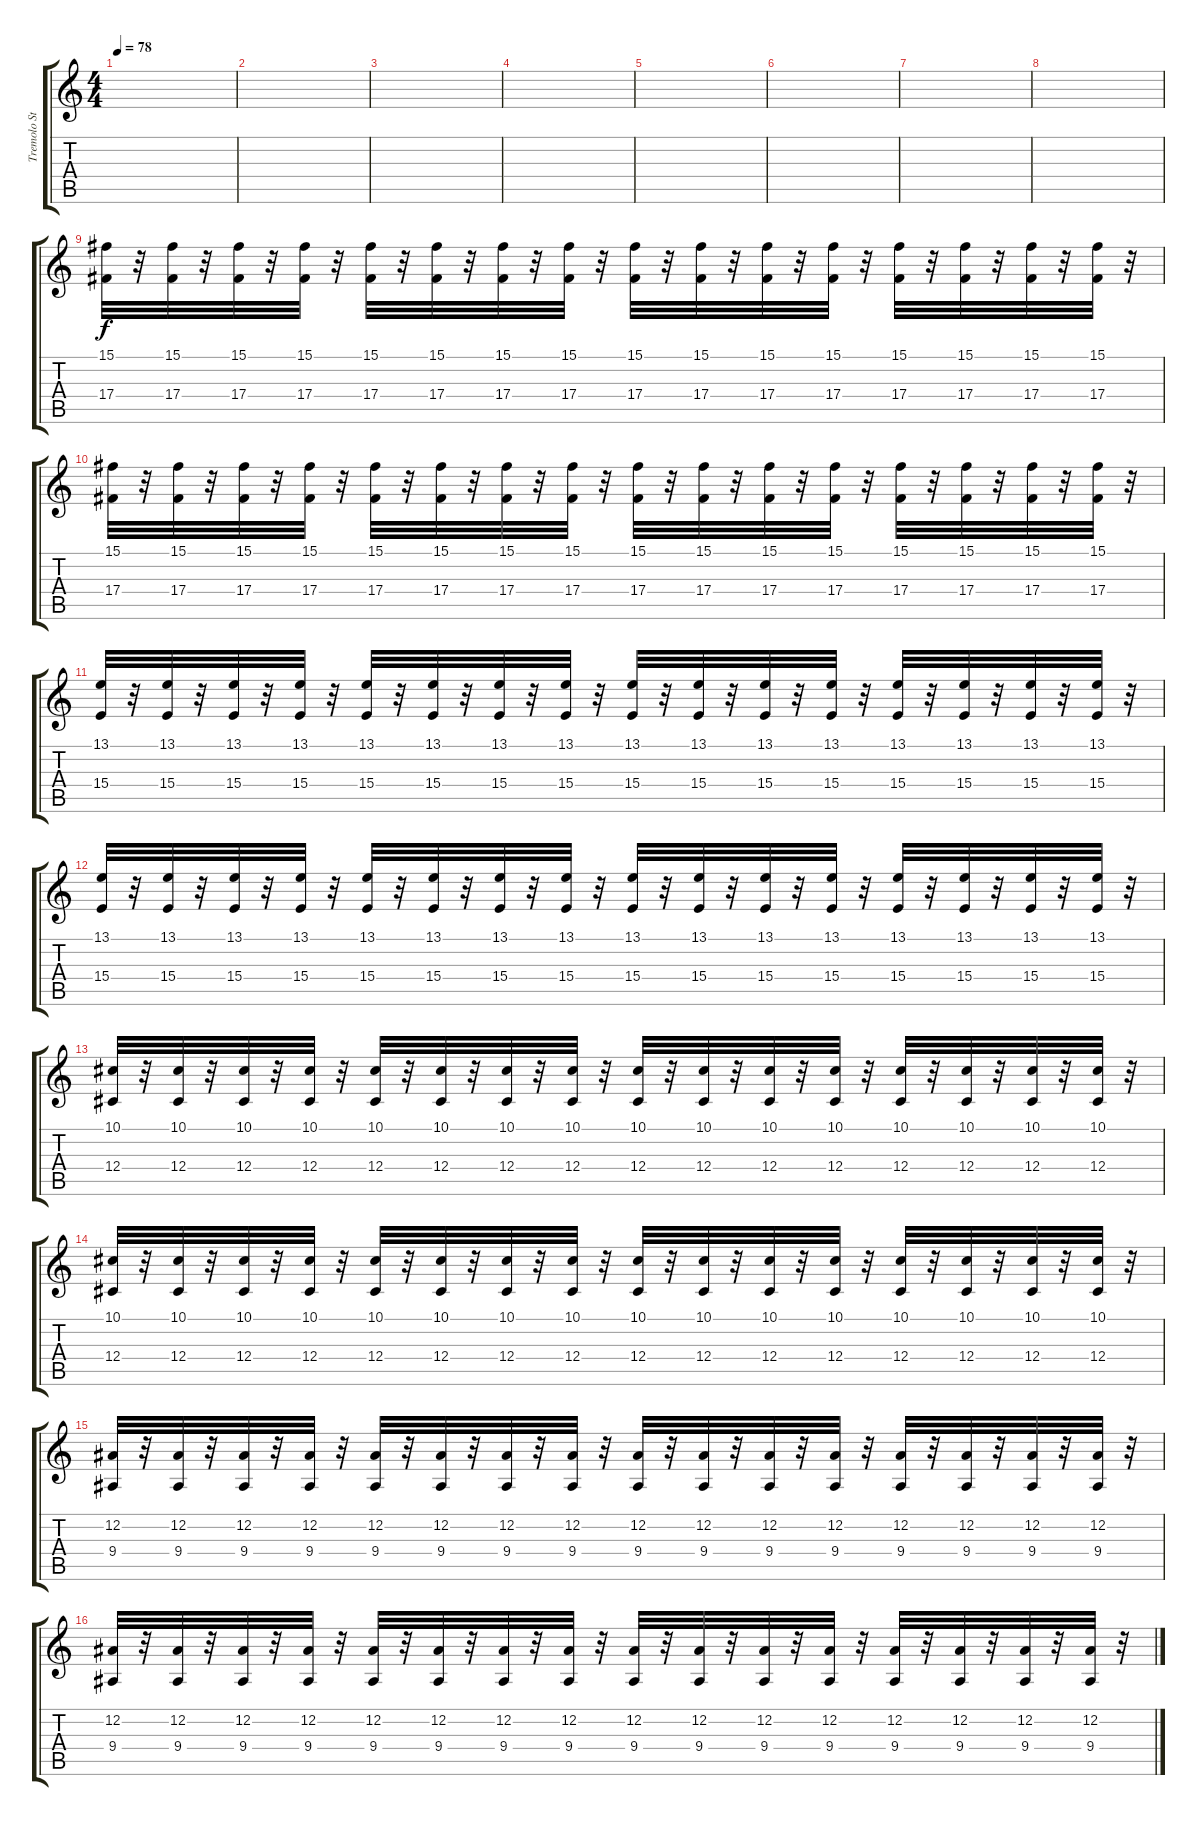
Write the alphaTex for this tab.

\track ("Tremolo Strings - Jens Johansson" "Tremolo St") {instrument tremolostrings}
\staff {score tabs}
\tuning (Eb4 Bb3 Gb3 Db3 Ab2 Eb2) {hide}
\ts (4 4)
\tempo 78
\clef g2
\ks c
|
|
|
|
|
|
|
|
(15.1 17.4).32 r.32 (15.1 17.4).32 r.32 (15.1 17.4).32 r.32 (15.1 17.4).32 r.32 (15.1 17.4).32 r.32 (15.1 17.4).32 r.32 (15.1 17.4).32 r.32 (15.1 17.4).32 r.32 (15.1 17.4).32 r.32 (15.1 17.4).32 r.32 (15.1 17.4).32 r.32 (15.1 17.4).32 r.32 (15.1 17.4).32 r.32 (15.1 17.4).32 r.32 (15.1 17.4).32 r.32 (15.1 17.4).32 r.32 |
(15.1 17.4).32 r.32 (15.1 17.4).32 r.32 (15.1 17.4).32 r.32 (15.1 17.4).32 r.32 (15.1 17.4).32 r.32 (15.1 17.4).32 r.32 (15.1 17.4).32 r.32 (15.1 17.4).32 r.32 (15.1 17.4).32 r.32 (15.1 17.4).32 r.32 (15.1 17.4).32 r.32 (15.1 17.4).32 r.32 (15.1 17.4).32 r.32 (15.1 17.4).32 r.32 (15.1 17.4).32 r.32 (15.1 17.4).32 r.32 |
(13.1 15.4).32 r.32 (13.1 15.4).32 r.32 (13.1 15.4).32 r.32 (13.1 15.4).32 r.32 (13.1 15.4).32 r.32 (13.1 15.4).32 r.32 (13.1 15.4).32 r.32 (13.1 15.4).32 r.32 (13.1 15.4).32 r.32 (13.1 15.4).32 r.32 (13.1 15.4).32 r.32 (13.1 15.4).32 r.32 (13.1 15.4).32 r.32 (13.1 15.4).32 r.32 (13.1 15.4).32 r.32 (13.1 15.4).32 r.32 |
(13.1 15.4).32 r.32 (13.1 15.4).32 r.32 (13.1 15.4).32 r.32 (13.1 15.4).32 r.32 (13.1 15.4).32 r.32 (13.1 15.4).32 r.32 (13.1 15.4).32 r.32 (13.1 15.4).32 r.32 (13.1 15.4).32 r.32 (13.1 15.4).32 r.32 (13.1 15.4).32 r.32 (13.1 15.4).32 r.32 (13.1 15.4).32 r.32 (13.1 15.4).32 r.32 (13.1 15.4).32 r.32 (13.1 15.4).32 r.32 |
(10.1 12.4).32 r.32 (10.1 12.4).32 r.32 (10.1 12.4).32 r.32 (10.1 12.4).32 r.32 (10.1 12.4).32 r.32 (10.1 12.4).32 r.32 (10.1 12.4).32 r.32 (10.1 12.4).32 r.32 (10.1 12.4).32 r.32 (10.1 12.4).32 r.32 (10.1 12.4).32 r.32 (10.1 12.4).32 r.32 (10.1 12.4).32 r.32 (10.1 12.4).32 r.32 (10.1 12.4).32 r.32 (10.1 12.4).32 r.32 |
(10.1 12.4).32 r.32 (10.1 12.4).32 r.32 (10.1 12.4).32 r.32 (10.1 12.4).32 r.32 (10.1 12.4).32 r.32 (10.1 12.4).32 r.32 (10.1 12.4).32 r.32 (10.1 12.4).32 r.32 (10.1 12.4).32 r.32 (10.1 12.4).32 r.32 (10.1 12.4).32 r.32 (10.1 12.4).32 r.32 (10.1 12.4).32 r.32 (10.1 12.4).32 r.32 (10.1 12.4).32 r.32 (10.1 12.4).32 r.32 |
(12.2 9.4).32 r.32 (12.2 9.4).32 r.32 (12.2 9.4).32 r.32 (12.2 9.4).32 r.32 (12.2 9.4).32 r.32 (12.2 9.4).32 r.32 (12.2 9.4).32 r.32 (12.2 9.4).32 r.32 (12.2 9.4).32 r.32 (12.2 9.4).32 r.32 (12.2 9.4).32 r.32 (12.2 9.4).32 r.32 (12.2 9.4).32 r.32 (12.2 9.4).32 r.32 (12.2 9.4).32 r.32 (12.2 9.4).32 r.32 |
(12.2 9.4).32 r.32 (12.2 9.4).32 r.32 (12.2 9.4).32 r.32 (12.2 9.4).32 r.32 (12.2 9.4).32 r.32 (12.2 9.4).32 r.32 (12.2 9.4).32 r.32 (12.2 9.4).32 r.32 (12.2 9.4).32 r.32 (12.2 9.4).32 r.32 (12.2 9.4).32 r.32 (12.2 9.4).32 r.32 (12.2 9.4).32 r.32 (12.2 9.4).32 r.32 (12.2 9.4).32 r.32 (12.2 9.4).32 r.32
